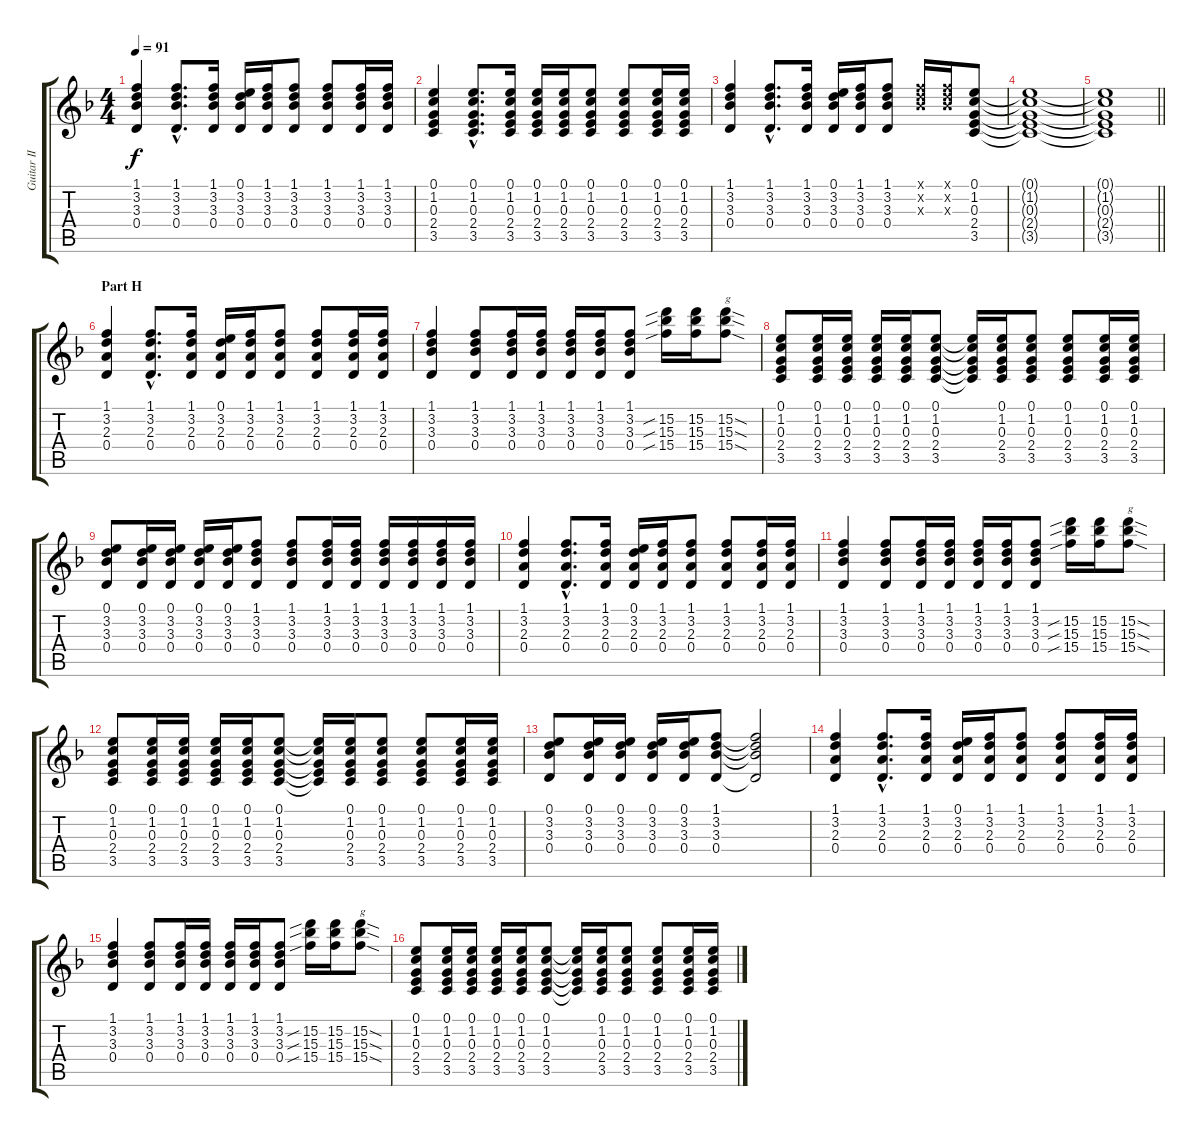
\track ("Guitar II (Sugizo)" "Guitar II ") {instrument distortionguitar}
\staff {score tabs}
\tuning (E4 B3 G3 D3 A2 E2) {hide}
\ts (4 4)
\tempo 91
\clef g2
\ks f
(1.1 3.2 3.3 0.4).4{dy f} (1.1{hac} 3.2{hac} 3.3{hac} 0.4{hac}).8{d} (1.1 3.2 3.3 0.4).16 (0.1 3.2 3.3 0.4).16 (1.1 3.2 3.3 0.4).16 (1.1 3.2 3.3 0.4).8 (1.1 3.2 3.3 0.4).8 (1.1 3.2 3.3 0.4).16 (1.1 3.2 3.3 0.4).16 |
(0.1 1.2 0.3 2.4 3.5).4 (0.1{hac} 1.2{hac} 0.3{hac} 2.4{hac} 3.5{hac}).8{d} (0.1 1.2 0.3 2.4 3.5).16 (0.1 1.2 0.3 2.4 3.5).16 (0.1 1.2 0.3 2.4 3.5).16 (0.1 1.2 0.3 2.4 3.5).8 (0.1 1.2 0.3 2.4 3.5).8 (0.1 1.2 0.3 2.4 3.5).16 (0.1 1.2 0.3 2.4 3.5).16 |
(1.1 3.2 3.3 0.4).4 (1.1{hac} 3.2{hac} 3.3{hac} 0.4{hac}).8{d} (1.1 3.2 3.3 0.4).16 (0.1 3.2 3.3 0.4).16 (1.1 3.2 3.3 0.4).16 (1.1 3.2 3.3 0.4).8 (1.1{x} 3.2{x} 3.3{x}).16 (1.1{x} 3.2{x} 3.3{x}).16 (0.1 1.2 0.3 2.4 3.5).8 |
(0.1{t} 1.2{t} 0.3{t} 2.4{t} 3.5{t}).1 |
\barLineRight lightlight
(0.1{t} 1.2{t} 0.3{t} 2.4{t} 3.5{t}).1 |
\section ("" "Part H")
(1.1 3.2 2.3 0.4).4 (1.1{hac} 3.2{hac} 2.3{hac} 0.4{hac}).8{d} (1.1 3.2 2.3 0.4).16 (0.1 3.2 2.3 0.4).16 (1.1 3.2 2.3 0.4).16 (1.1 3.2 2.3 0.4).8 (1.1 3.2 2.3 0.4).8 (1.1 3.2 2.3 0.4).16 (1.1 3.2 2.3 0.4).16 |
(1.1 3.2 3.3 0.4).4 (1.1 3.2 3.3 0.4).8 (1.1 3.2 3.3 0.4).16 (1.1 3.2 3.3 0.4).16 (1.1 3.2 3.3 0.4).16 (1.1 3.2 3.3 0.4).16 (1.1 3.2 3.3 0.4).8 (15.2{sib} 15.3{sib} 15.4{sib}).16 (15.2 15.3 15.4).16 (15.2{sod} 15.3{sod} 15.4{sod}).8{txt "g"} |
(0.1 1.2 0.3 2.4 3.5).8 (0.1 1.2 0.3 2.4 3.5).16 (0.1 1.2 0.3 2.4 3.5).16 (0.1 1.2 0.3 2.4 3.5).16 (0.1 1.2 0.3 2.4 3.5).16 (0.1 1.2 0.3 2.4 3.5).8 (0.1{t} 1.2{t} 0.3{t} 2.4{t} 3.5{t}).16 (0.1 1.2 0.3 2.4 3.5).16 (0.1 1.2 0.3 2.4 3.5).8 (0.1 1.2 0.3 2.4 3.5).8 (0.1 1.2 0.3 2.4 3.5).16 (0.1 1.2 0.3 2.4 3.5).16 |
(0.1 3.2 3.3 0.4).8 (0.1 3.2 3.3 0.4).16 (0.1 3.2 3.3 0.4).16 (0.1 3.2 3.3 0.4).16 (0.1 3.2 3.3 0.4).16 (1.1 3.2 3.3 0.4).8 (1.1 3.2 3.3 0.4).8 (1.1 3.2 3.3 0.4).16 (1.1 3.2 3.3 0.4).16 (1.1 3.2 3.3 0.4).16 (1.1 3.2 3.3 0.4).16 (1.1 3.2 3.3 0.4).16 (1.1 3.2 3.3 0.4).16 |
(1.1 3.2 2.3 0.4).4 (1.1{hac} 3.2{hac} 2.3{hac} 0.4{hac}).8{d} (1.1 3.2 2.3 0.4).16 (0.1 3.2 2.3 0.4).16 (1.1 3.2 2.3 0.4).16 (1.1 3.2 2.3 0.4).8 (1.1 3.2 2.3 0.4).8 (1.1 3.2 2.3 0.4).16 (1.1 3.2 2.3 0.4).16 |
(1.1 3.2 3.3 0.4).4 (1.1 3.2 3.3 0.4).8 (1.1 3.2 3.3 0.4).16 (1.1 3.2 3.3 0.4).16 (1.1 3.2 3.3 0.4).16 (1.1 3.2 3.3 0.4).16 (1.1 3.2 3.3 0.4).8 (15.2{sib} 15.3{sib} 15.4{sib}).16 (15.2 15.3 15.4).16 (15.2{sod} 15.3{sod} 15.4{sod}).8{txt "g"} |
(0.1 1.2 0.3 2.4 3.5).8 (0.1 1.2 0.3 2.4 3.5).16 (0.1 1.2 0.3 2.4 3.5).16 (0.1 1.2 0.3 2.4 3.5).16 (0.1 1.2 0.3 2.4 3.5).16 (0.1 1.2 0.3 2.4 3.5).8 (0.1{t} 1.2{t} 0.3{t} 2.4{t} 3.5{t}).16 (0.1 1.2 0.3 2.4 3.5).16 (0.1 1.2 0.3 2.4 3.5).8 (0.1 1.2 0.3 2.4 3.5).8 (0.1 1.2 0.3 2.4 3.5).16 (0.1 1.2 0.3 2.4 3.5).16 |
(0.1 3.2 3.3 0.4).8 (0.1 3.2 3.3 0.4).16 (0.1 3.2 3.3 0.4).16 (0.1 3.2 3.3 0.4).16 (0.1 3.2 3.3 0.4).16 (1.1 3.2 3.3 0.4).8 (1.1{t} 3.2{t} 3.3{t} 0.4{t}).2 |
(1.1 3.2 2.3 0.4).4 (1.1{hac} 3.2{hac} 2.3{hac} 0.4{hac}).8{d} (1.1 3.2 2.3 0.4).16 (0.1 3.2 2.3 0.4).16 (1.1 3.2 2.3 0.4).16 (1.1 3.2 2.3 0.4).8 (1.1 3.2 2.3 0.4).8 (1.1 3.2 2.3 0.4).16 (1.1 3.2 2.3 0.4).16 |
(1.1 3.2 3.3 0.4).4 (1.1 3.2 3.3 0.4).8 (1.1 3.2 3.3 0.4).16 (1.1 3.2 3.3 0.4).16 (1.1 3.2 3.3 0.4).16 (1.1 3.2 3.3 0.4).16 (1.1 3.2 3.3 0.4).8 (15.2{sib} 15.3{sib} 15.4{sib}).16 (15.2 15.3 15.4).16 (15.2{sod} 15.3{sod} 15.4{sod}).8{txt "g"} |
(0.1 1.2 0.3 2.4 3.5).8 (0.1 1.2 0.3 2.4 3.5).16 (0.1 1.2 0.3 2.4 3.5).16 (0.1 1.2 0.3 2.4 3.5).16 (0.1 1.2 0.3 2.4 3.5).16 (0.1 1.2 0.3 2.4 3.5).8 (0.1{t} 1.2{t} 0.3{t} 2.4{t} 3.5{t}).16 (0.1 1.2 0.3 2.4 3.5).16 (0.1 1.2 0.3 2.4 3.5).8 (0.1 1.2 0.3 2.4 3.5).8 (0.1 1.2 0.3 2.4 3.5).16 (0.1 1.2 0.3 2.4 3.5).16
